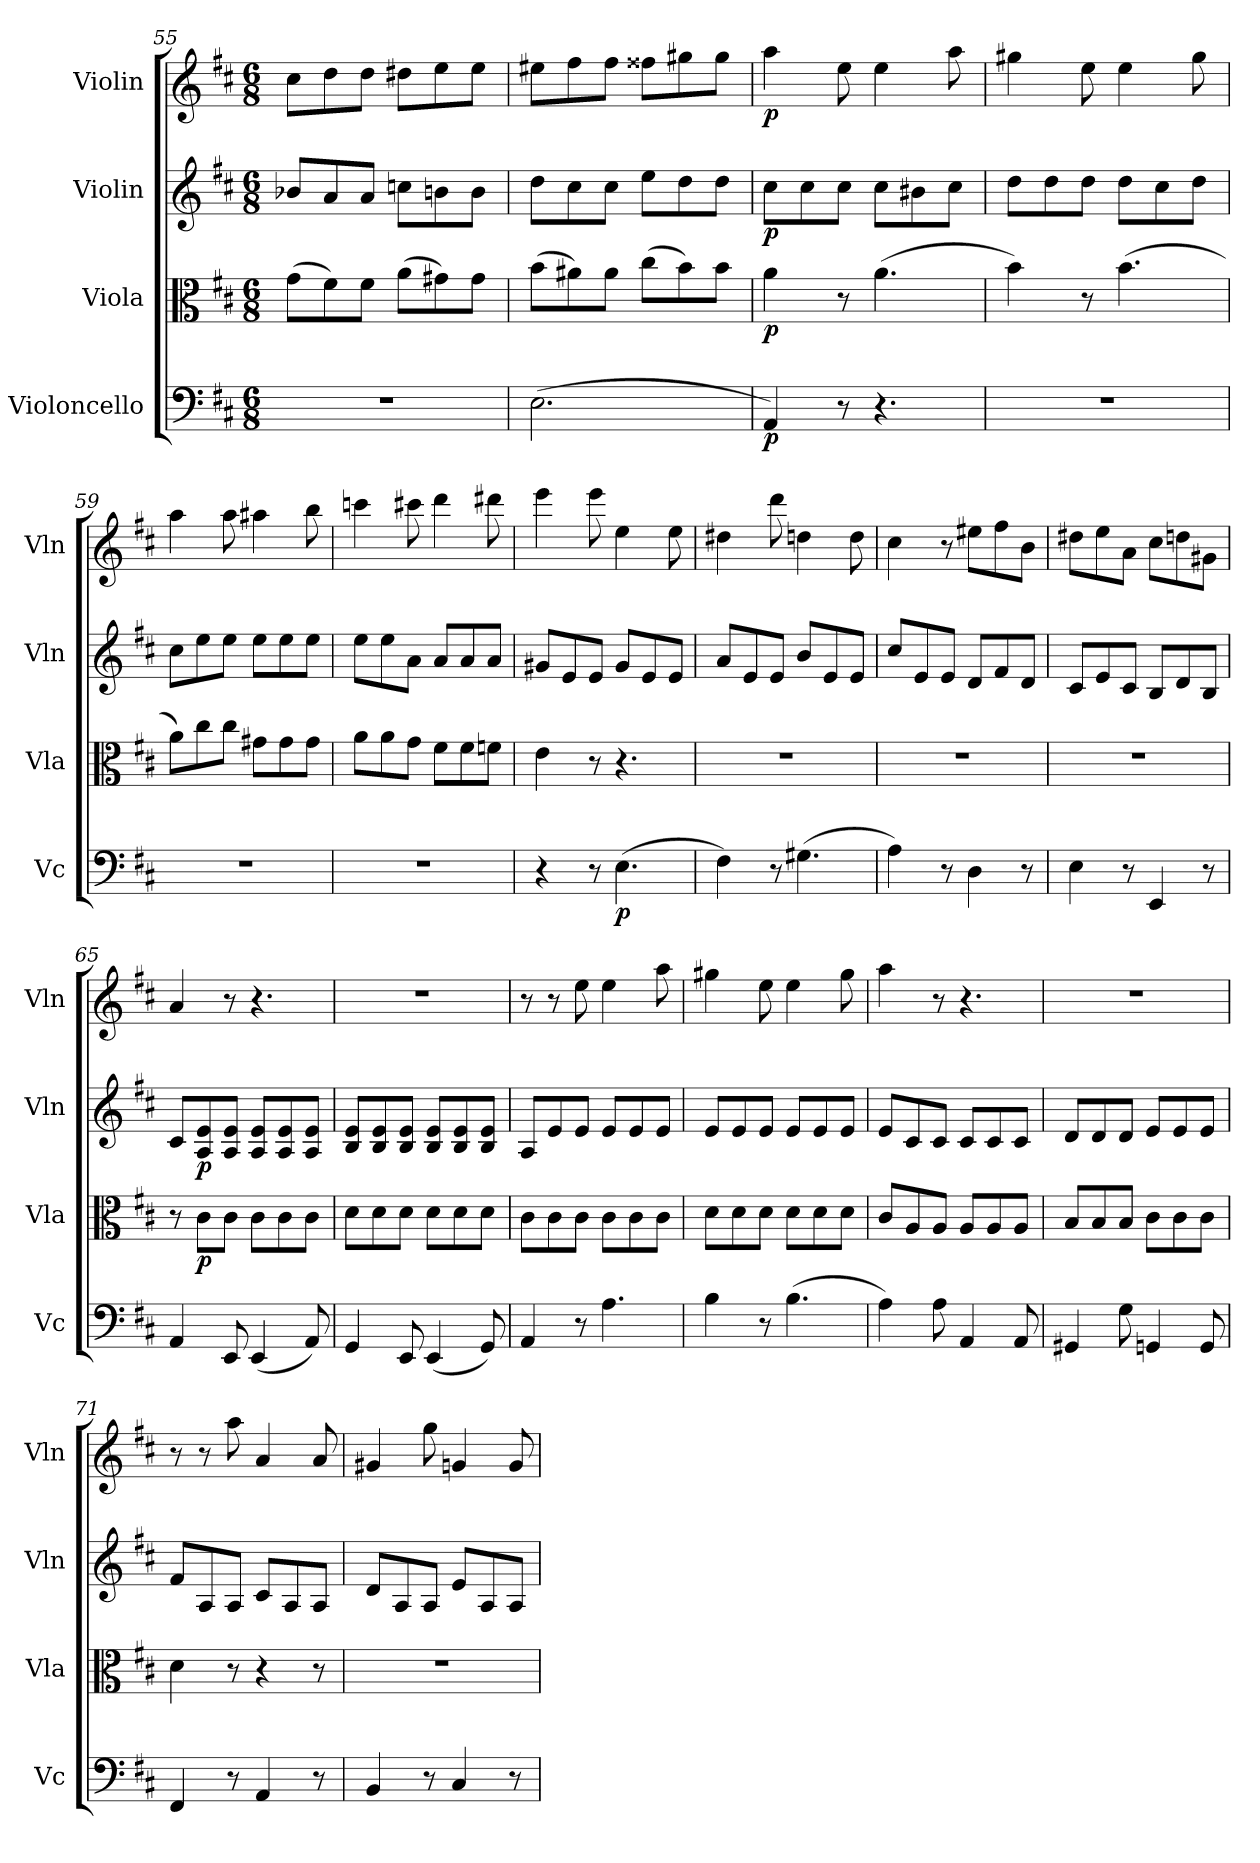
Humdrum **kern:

**kern	**dynam	**kern	**dynam	**kern	**dynam	**kern	**dynam
*part4	*part4	*part3	*part3	*part2	*part2	*part1	*part1
*staff4	*staff4	*staff3	*staff3	*staff2	*staff2	*staff1	*staff1
*I"Violoncello	*	*I"Viola	*	*I"Violin	*	*I"Violin	*
*I'Vc	*	*I'Vla	*	*I'Vln	*	*I'Vln	*
*clefF4	*	*clefC3	*	*clefG2	*	*clefG2	*
*k[f#c#]	*	*k[f#c#]	*	*k[f#c#]	*	*k[f#c#]	*
*M6/8	*	*M6/8	*	*M6/8	*	*M6/8	*
=55	=55	=55	=55	=55	=55	=55	=55
2.r	.	(8g\L	.	8b-X/L	.	8cc#\L	.
.	.	8f#\)	.	8a/	.	8dd\	.
.	.	8f#\J	.	8a/J	.	8dd\J	.
.	.	(8a\L	.	8ccn\L	.	8dd#X\L	.
.	.	8g#X\)	.	8bn\	.	8ee\	.
.	.	8g#\J	.	8b\J	.	8ee\J	.
=56	=56	=56	=56	=56	=56	=56	=56
(2.E\	.	(8b\L	.	8dd\L	.	8ee#X\L	.
.	.	8a#X\)	.	8cc#\	.	8ff#\	.
.	.	8a#\J	.	8cc#\J	.	8ff#\J	.
.	.	(8cc#\L	.	8ee\L	.	8ff##X\L	.
.	.	8b\)	.	8dd\	.	8gg#X\	.
.	.	8b\J	.	8dd\J	.	8gg#\J	.
=57	=57	=57	=57	=57	=57	=57	=57
4AA/)	p	4a\	p	8cc#\L	p	4aa\	p
.	.	.	.	8cc#\	.	.	.
8r	.	8r	.	8cc#\J	.	8ee\	.
4.r	.	(4.a\	.	8cc#\L	.	4ee\	.
.	.	.	.	8b#X\	.	.	.
.	.	.	.	8cc#\J	.	8aa\	.
=58	=58	=58	=58	=58	=58	=58	=58
2.r	.	4b\)	.	8dd\L	.	4gg#X\	.
.	.	.	.	8dd\	.	.	.
.	.	8r	.	8dd\J	.	8ee\	.
.	.	(4.b\	.	8dd\L	.	4ee\	.
.	.	.	.	8cc#\	.	.	.
.	.	.	.	8dd\J	.	8gg#\	.
=59	=59	=59	=59	=59	=59	=59	=59
2.r	.	8a\L)	.	8cc#\L	.	4aa\	.
.	.	8cc#\	.	8ee\	.	.	.
.	.	8cc#\J	.	8ee\J	.	8aa\	.
.	.	8g#X\L	.	8ee\L	.	4aa#X\	.
.	.	8g#\	.	8ee\	.	.	.
.	.	8g#\J	.	8ee\J	.	8bb\	.
=60	=60	=60	=60	=60	=60	=60	=60
2.r	.	8a\L	.	8ee\L	.	4cccn\	.
.	.	8a\	.	8ee\	.	.	.
.	.	8g\J	.	8a\J	.	8ccc#X\	.
.	.	8f#\L	.	8a/L	.	4ddd\	.
.	.	8f#\	.	8a/	.	.	.
.	.	8fn\J	.	8a/J	.	8ddd#X\	.
=61	=61	=61	=61	=61	=61	=61	=61
4r	.	4e\	.	8g#X/L	.	4eee\	.
.	.	.	.	8e/	.	.	.
8r	.	8r	.	8e/J	.	8eee\	.
(4.E\	p	4.r	.	8g#/L	.	4ee\	.
.	.	.	.	8e/	.	.	.
.	.	.	.	8e/J	.	8ee\	.
=62	=62	=62	=62	=62	=62	=62	=62
4F#\)	.	2.r	.	8a/L	.	4dd#X\	.
.	.	.	.	8e/	.	.	.
8r	.	.	.	8e/J	.	8ddd\	.
(4.G#X\	.	.	.	8b/L	.	4ddn\	.
.	.	.	.	8e/	.	.	.
.	.	.	.	8e/J	.	8dd\	.
=63	=63	=63	=63	=63	=63	=63	=63
4A\)	.	2.r	.	8cc#/L	.	4cc#\	.
.	.	.	.	8e/	.	.	.
8r	.	.	.	8e/J	.	8r	.
4D\	.	.	.	8d/L	.	8ee#X\L	.
.	.	.	.	8f#/	.	8ff#\	.
8r	.	.	.	8d/J	.	8b\J	.
=64	=64	=64	=64	=64	=64	=64	=64
4E\	.	2.r	.	8c#/L	.	8dd#X\L	.
.	.	.	.	8e/	.	8ee\	.
8r	.	.	.	8c#/J	.	8a\J	.
4EE/	.	.	.	8B/L	.	8cc#\L	.
.	.	.	.	8d/	.	8ddn\	.
8r	.	.	.	8B/J	.	8g#X\J	.
=65	=65	=65	=65	=65	=65	=65	=65
4AA/	.	8r	.	8c#/L	.	4a/	.
.	.	8c#\L	p	8A/ 8e/	p	.	.
8EE/	.	8c#\J	.	8A/ 8e/J	.	8r	.
(4EE/	.	8c#\L	.	8A/ 8e/L	.	4.r	.
.	.	8c#\	.	8A/ 8e/	.	.	.
8AA/)	.	8c#\J	.	8A/ 8e/J	.	.	.
=66	=66	=66	=66	=66	=66	=66	=66
4GG/	.	8d\L	.	8B/ 8e/L	.	2.r	.
.	.	8d\	.	8B/ 8e/	.	.	.
8EE/	.	8d\J	.	8B/ 8e/J	.	.	.
(4EE/	.	8d\L	.	8B/ 8e/L	.	.	.
.	.	8d\	.	8B/ 8e/	.	.	.
8GG/)	.	8d\J	.	8B/ 8e/J	.	.	.
=67	=67	=67	=67	=67	=67	=67	=67
4AA/	.	8c#\L	.	8A/L	.	8r	.
.	.	8c#\	.	8e/	.	8r	.
8r	.	8c#\J	.	8e/J	.	8ee\	.
4.A\	.	8c#\L	.	8e/L	.	4ee\	.
.	.	8c#\	.	8e/	.	.	.
.	.	8c#\J	.	8e/J	.	8aa\	.
=68	=68	=68	=68	=68	=68	=68	=68
4B\	.	8d\L	.	8e/L	.	4gg#X\	.
.	.	8d\	.	8e/	.	.	.
8r	.	8d\J	.	8e/J	.	8ee\	.
(4.B\	.	8d\L	.	8e/L	.	4ee\	.
.	.	8d\	.	8e/	.	.	.
.	.	8d\J	.	8e/J	.	8gg#\	.
=69	=69	=69	=69	=69	=69	=69	=69
4A\)	.	8c#/L	.	8e/L	.	4aa\	.
.	.	8A/	.	8c#/	.	.	.
8A\	.	8A/J	.	8c#/J	.	8r	.
4AA/	.	8A/L	.	8c#/L	.	4.r	.
.	.	8A/	.	8c#/	.	.	.
8AA/	.	8A/J	.	8c#/J	.	.	.
=70	=70	=70	=70	=70	=70	=70	=70
4GG#X/	.	8B/L	.	8d/L	.	2.r	.
.	.	8B/	.	8d/	.	.	.
8G\	.	8B/J	.	8d/J	.	.	.
4GGn/	.	8c#\L	.	8e/L	.	.	.
.	.	8c#\	.	8e/	.	.	.
8GG/	.	8c#\J	.	8e/J	.	.	.
=71	=71	=71	=71	=71	=71	=71	=71
4FF#/	.	4d\	.	8f#/L	.	8r	.
.	.	.	.	8A/	.	8r	.
8r	.	8r	.	8A/J	.	8aa\	.
4AA/	.	4r	.	8c#/L	.	4a/	.
.	.	.	.	8A/	.	.	.
8r	.	8r	.	8A/J	.	8a/	.
=72	=72	=72	=72	=72	=72	=72	=72
4BB/	.	2.r	.	8d/L	.	4g#X/	.
.	.	.	.	8A/	.	.	.
8r	.	.	.	8A/J	.	8gg\	.
4C#/	.	.	.	8e/L	.	4gn/	.
.	.	.	.	8A/	.	.	.
8r	.	.	.	8A/J	.	8g/	.
=	=	=	=	=	=	=	=
*-	*-	*-	*-	*-	*-	*-	*-
